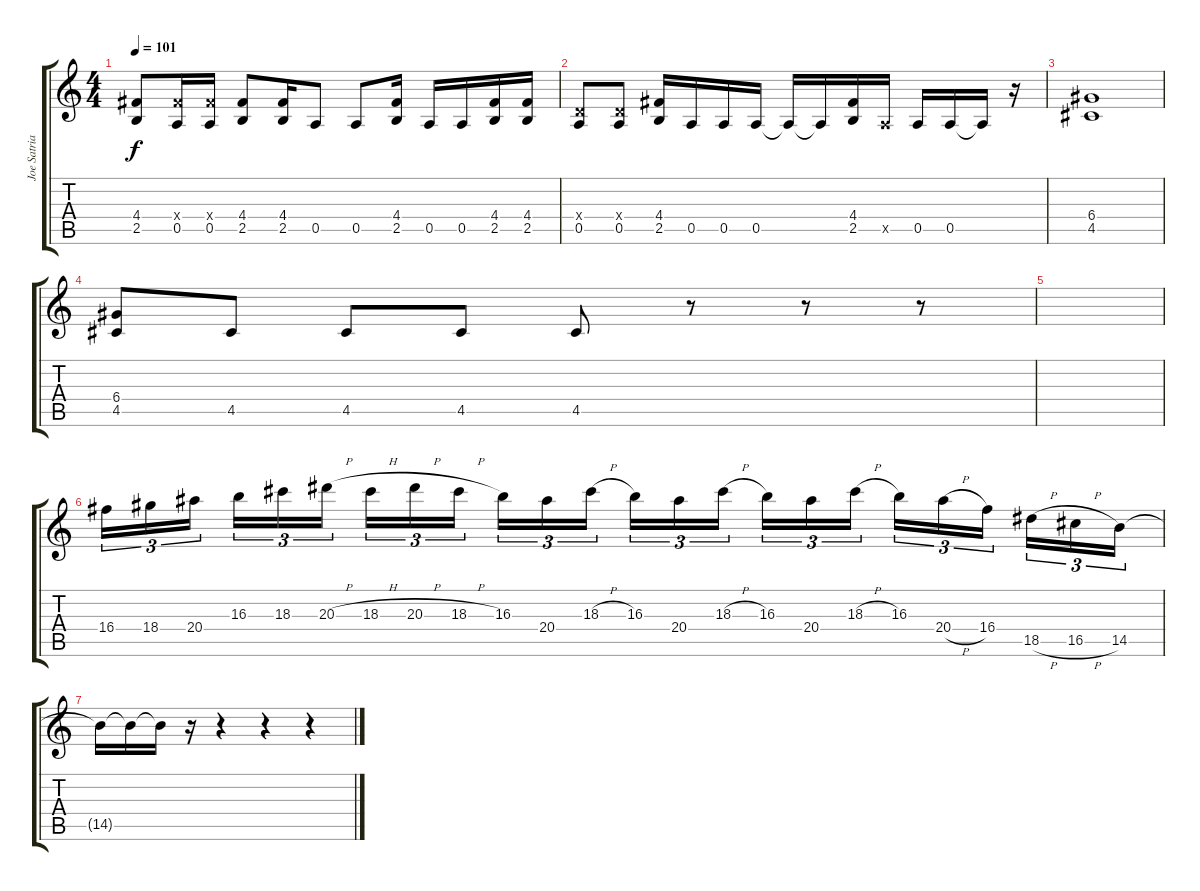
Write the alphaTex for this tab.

\track ("Joe Satriani" "Joe Satria") {instrument distortionguitar}
\staff {score tabs}
\tuning (E4 B3 G3 D3 A2 E2) {hide}
\ts (4 4)
\tempo 101
\clef g2
\ks c
(4.4 2.5).8{dy f volume 11} (4.4{x} 0.5).16 (4.4{x} 0.5).16 (4.4 2.5).8 (4.4 2.5).16 0.5.8 0.5.8 (4.4 2.5).16 0.5.16 0.5.16 (4.4 2.5).16 (4.4 2.5).16 |
(0.4{x} 0.5).8{volume 11} (0.4{x} 0.5).8 (4.4 2.5).16 0.5.16 0.5.16 0.5.16 0.5{t}.16 0.5{t}.16 (4.4 2.5).16 0.5{x}.16 0.5.16 0.5.16 0.5{t}.16 r.16 |
(6.4 4.5).1{volume 10} |
(6.4 4.5).8{volume 10} 4.5.8 4.5.8 4.5.8 4.5.8 r.8 r.8 r.8 |
|
16.4.16{tu (3 2) volume 14} 18.4.16{tu (3 2)} 20.4.16{tu (3 2) beam splitsecondary} 16.3.16{tu (3 2)} 18.3.16{tu (3 2)} 20.3{h}.16{tu (3 2)} 18.3{h}.16{tu (3 2)} 20.3{h}.16{tu (3 2)} 18.3{h}.16{tu (3 2) beam splitsecondary} 16.3.16{tu (3 2)} 20.4.16{tu (3 2)} 18.3{h}.16{tu (3 2)} 16.3.16{tu (3 2)} 20.4.16{tu (3 2)} 18.3{h}.16{tu (3 2) beam splitsecondary} 16.3.16{tu (3 2)} 20.4.16{tu (3 2)} 18.3{h}.16{tu (3 2)} 16.3.16{tu (3 2)} 20.4{h}.16{tu (3 2)} 16.4.16{tu (3 2) beam splitsecondary} 18.5{h}.16{tu (3 2)} 16.5{h}.16{tu (3 2)} 14.5.16{tu (3 2)} |
14.5{t}.16 14.5{t}.16 14.5{t}.16 r.16 r.4 r.4 r.4
